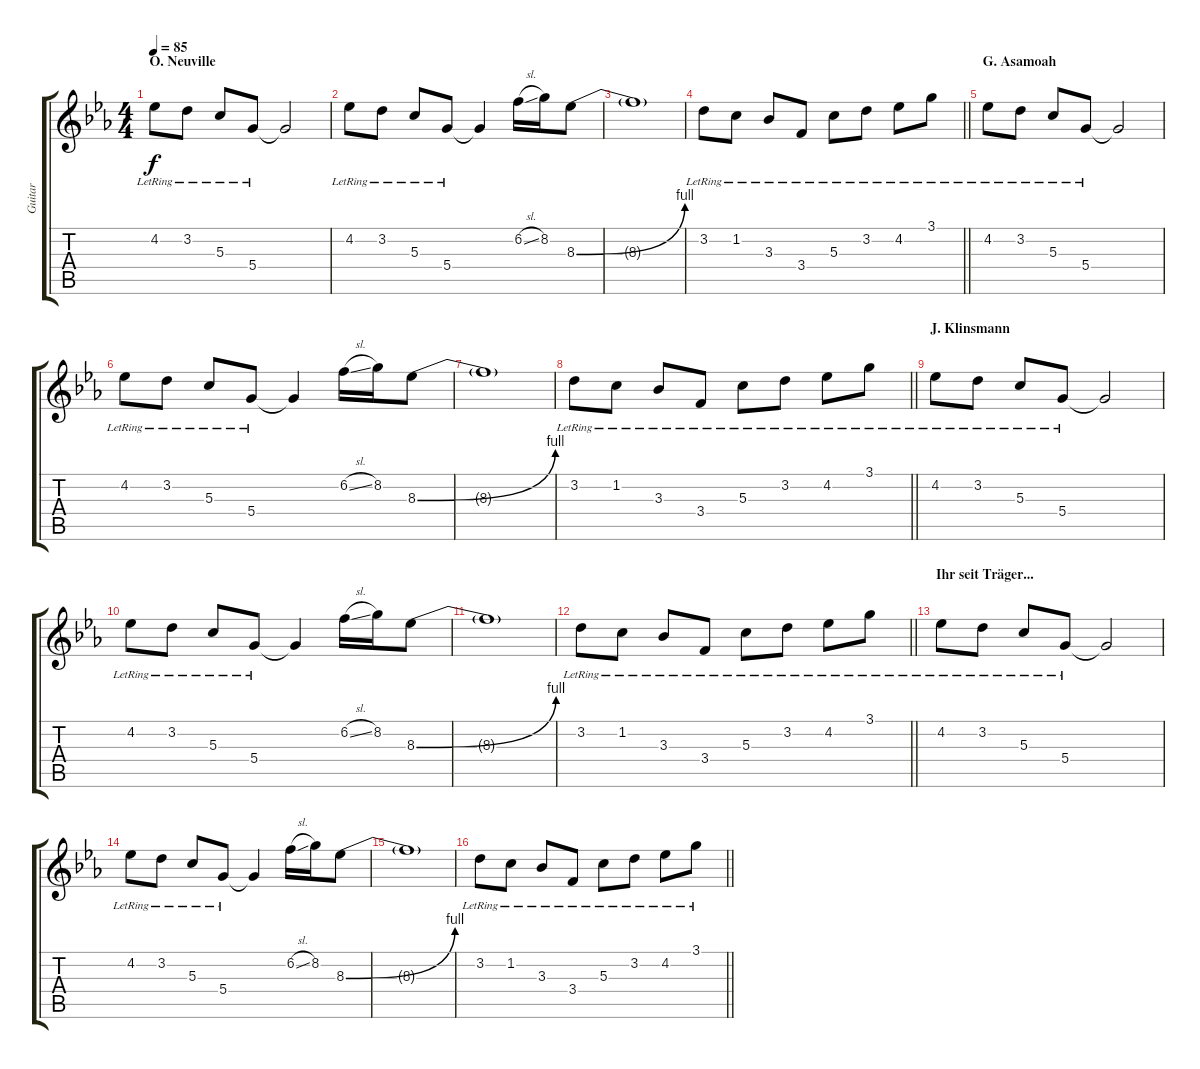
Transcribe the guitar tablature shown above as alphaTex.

\track ("Guitar" "Guitar") {instrument electricguitarclean}
\staff {score tabs}
\tuning (E4 B3 G3 D3 A2 E2) {hide}
\ts (4 4)
\section ("" "O. Neuville")
\tempo 85
\clef g2
\ks cminor
4.2{lr}.8{dy f} 3.2{lr}.8 5.3{lr}.8 5.4{lr}.8 5.4{t}.2 |
4.2{lr}.8 3.2{lr}.8 5.3{lr}.8 5.4{lr}.8 5.4{t}.4 6.2{sl}.16 8.2.16 8.3{be (bend 0 0 60 4)}.8 |
8.3{t}.1 |
\barLineRight lightlight
3.2{lr}.8 1.2{lr}.8 3.3{lr}.8 3.4{lr}.8 5.3{lr}.8 3.2{lr}.8 4.2{lr}.8 3.1{lr}.8 |
\section ("" "G. Asamoah")
4.2{lr}.8 3.2{lr}.8 5.3{lr}.8 5.4{lr}.8 5.4{t}.2 |
4.2{lr}.8 3.2{lr}.8 5.3{lr}.8 5.4{lr}.8 5.4{t}.4 6.2{sl}.16 8.2.16 8.3{be (bend 0 0 60 4)}.8 |
8.3{t}.1 |
\barLineRight lightlight
3.2{lr}.8 1.2{lr}.8 3.3{lr}.8 3.4{lr}.8 5.3{lr}.8 3.2{lr}.8 4.2{lr}.8 3.1{lr}.8 |
\section ("" "J. Klinsmann")
4.2{lr}.8 3.2{lr}.8 5.3{lr}.8 5.4{lr}.8 5.4{t}.2 |
4.2{lr}.8 3.2{lr}.8 5.3{lr}.8 5.4{lr}.8 5.4{t}.4 6.2{sl}.16 8.2.16 8.3{be (bend 0 0 60 4)}.8 |
8.3{t}.1 |
\barLineRight lightlight
3.2{lr}.8 1.2{lr}.8 3.3{lr}.8 3.4{lr}.8 5.3{lr}.8 3.2{lr}.8 4.2{lr}.8 3.1{lr}.8 |
\section ("" "Ihr seit Träger...")
4.2{lr}.8 3.2{lr}.8 5.3{lr}.8 5.4{lr}.8 5.4{t}.2 |
4.2{lr}.8 3.2{lr}.8 5.3{lr}.8 5.4{lr}.8 5.4{t}.4 6.2{sl}.16 8.2.16 8.3{be (bend 0 0 60 4)}.8 |
8.3{t}.1 |
\barLineRight lightlight
3.2{lr}.8 1.2{lr}.8 3.3{lr}.8 3.4{lr}.8 5.3{lr}.8 3.2{lr}.8 4.2{lr}.8 3.1{lr}.8
